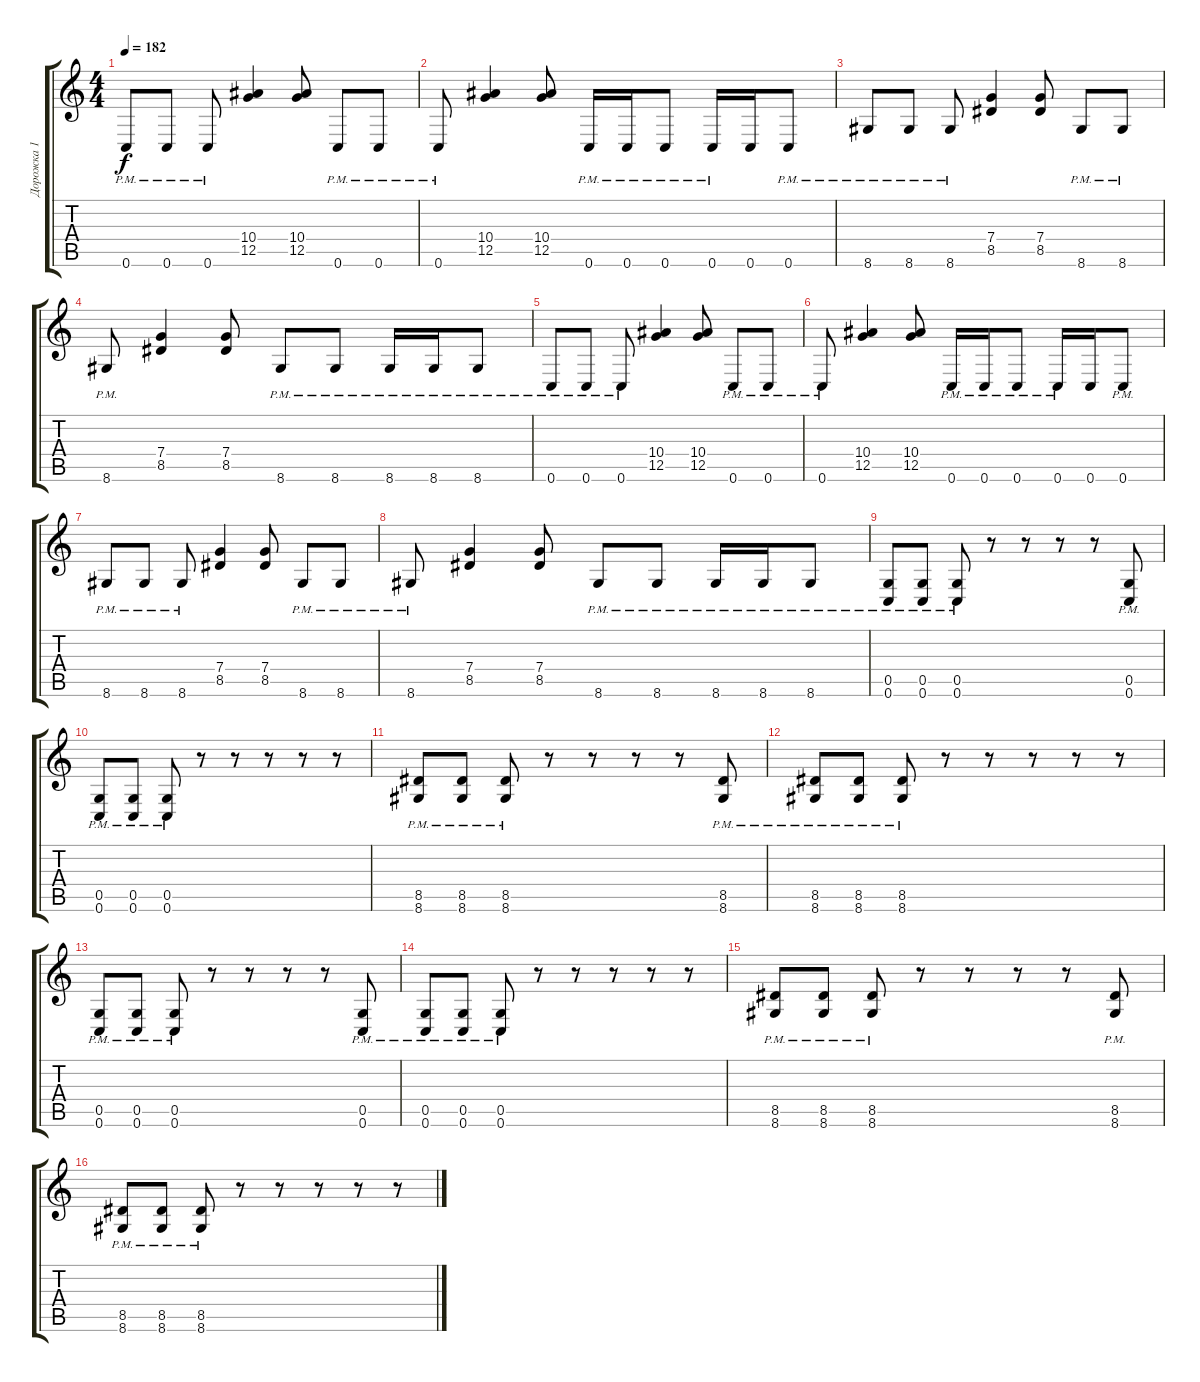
\track ("Дорожка 1" "Дорожка 1") {instrument distortionguitar}
\staff {score tabs}
\tuning (D4 A3 F3 C3 G2 C2) {hide}
\ts (4 4)
\tempo 182
\clef g2
\ks c
0.6{pm}.8{dy f} 0.6{pm}.8 0.6{pm}.8 (10.4 12.5).4 (10.4 12.5).8 0.6{pm}.8 0.6{pm}.8 |
0.6{pm}.8 (10.4 12.5).4 (10.4 12.5).8 0.6{pm}.16 0.6{pm}.16 0.6{pm}.8 0.6{pm}.16 0.6.16 0.6{pm}.8 |
8.6{pm}.8 8.6{pm}.8 8.6{pm}.8 (7.4 8.5).4 (7.4 8.5).8 8.6{pm}.8 8.6{pm}.8 |
8.6{pm}.8 (7.4 8.5).4 (7.4 8.5).8 8.6{pm}.8 8.6{pm}.8 8.6{pm}.16 8.6{pm}.16 8.6{pm}.8 |
0.6{pm}.8 0.6{pm}.8 0.6{pm}.8 (10.4 12.5).4 (10.4 12.5).8 0.6{pm}.8 0.6{pm}.8 |
0.6{pm}.8 (10.4 12.5).4 (10.4 12.5).8 0.6{pm}.16 0.6{pm}.16 0.6{pm}.8 0.6{pm}.16 0.6.16 0.6{pm}.8 |
8.6{pm}.8 8.6{pm}.8 8.6{pm}.8 (7.4 8.5).4 (7.4 8.5).8 8.6{pm}.8 8.6{pm}.8 |
8.6{pm}.8 (7.4 8.5).4 (7.4 8.5).8 8.6{pm}.8 8.6{pm}.8 8.6{pm}.16 8.6{pm}.16 8.6{pm}.8 |
(0.5{pm} 0.6{pm}).8 (0.5{pm} 0.6{pm}).8 (0.5{pm} 0.6{pm}).8 r.8 r.8 r.8 r.8 (0.5{pm} 0.6{pm}).8 |
(0.5{pm} 0.6{pm}).8 (0.5{pm} 0.6{pm}).8 (0.5{pm} 0.6{pm}).8 r.8 r.8 r.8 r.8 r.8 |
(8.5{pm} 8.6{pm}).8 (8.5{pm} 8.6{pm}).8 (8.5{pm} 8.6{pm}).8 r.8 r.8 r.8 r.8 (8.5{pm} 8.6{pm}).8 |
(8.5{pm} 8.6{pm}).8 (8.5{pm} 8.6{pm}).8 (8.5{pm} 8.6{pm}).8 r.8 r.8 r.8 r.8 r.8 |
(0.5{pm} 0.6{pm}).8 (0.5{pm} 0.6{pm}).8 (0.5{pm} 0.6{pm}).8 r.8 r.8 r.8 r.8 (0.5{pm} 0.6{pm}).8 |
(0.5{pm} 0.6{pm}).8 (0.5{pm} 0.6{pm}).8 (0.5{pm} 0.6{pm}).8 r.8 r.8 r.8 r.8 r.8 |
(8.5{pm} 8.6{pm}).8 (8.5{pm} 8.6{pm}).8 (8.5{pm} 8.6{pm}).8 r.8 r.8 r.8 r.8 (8.5{pm} 8.6{pm}).8 |
(8.5{pm} 8.6{pm}).8 (8.5{pm} 8.6{pm}).8 (8.5{pm} 8.6{pm}).8 r.8 r.8 r.8 r.8 r.8
